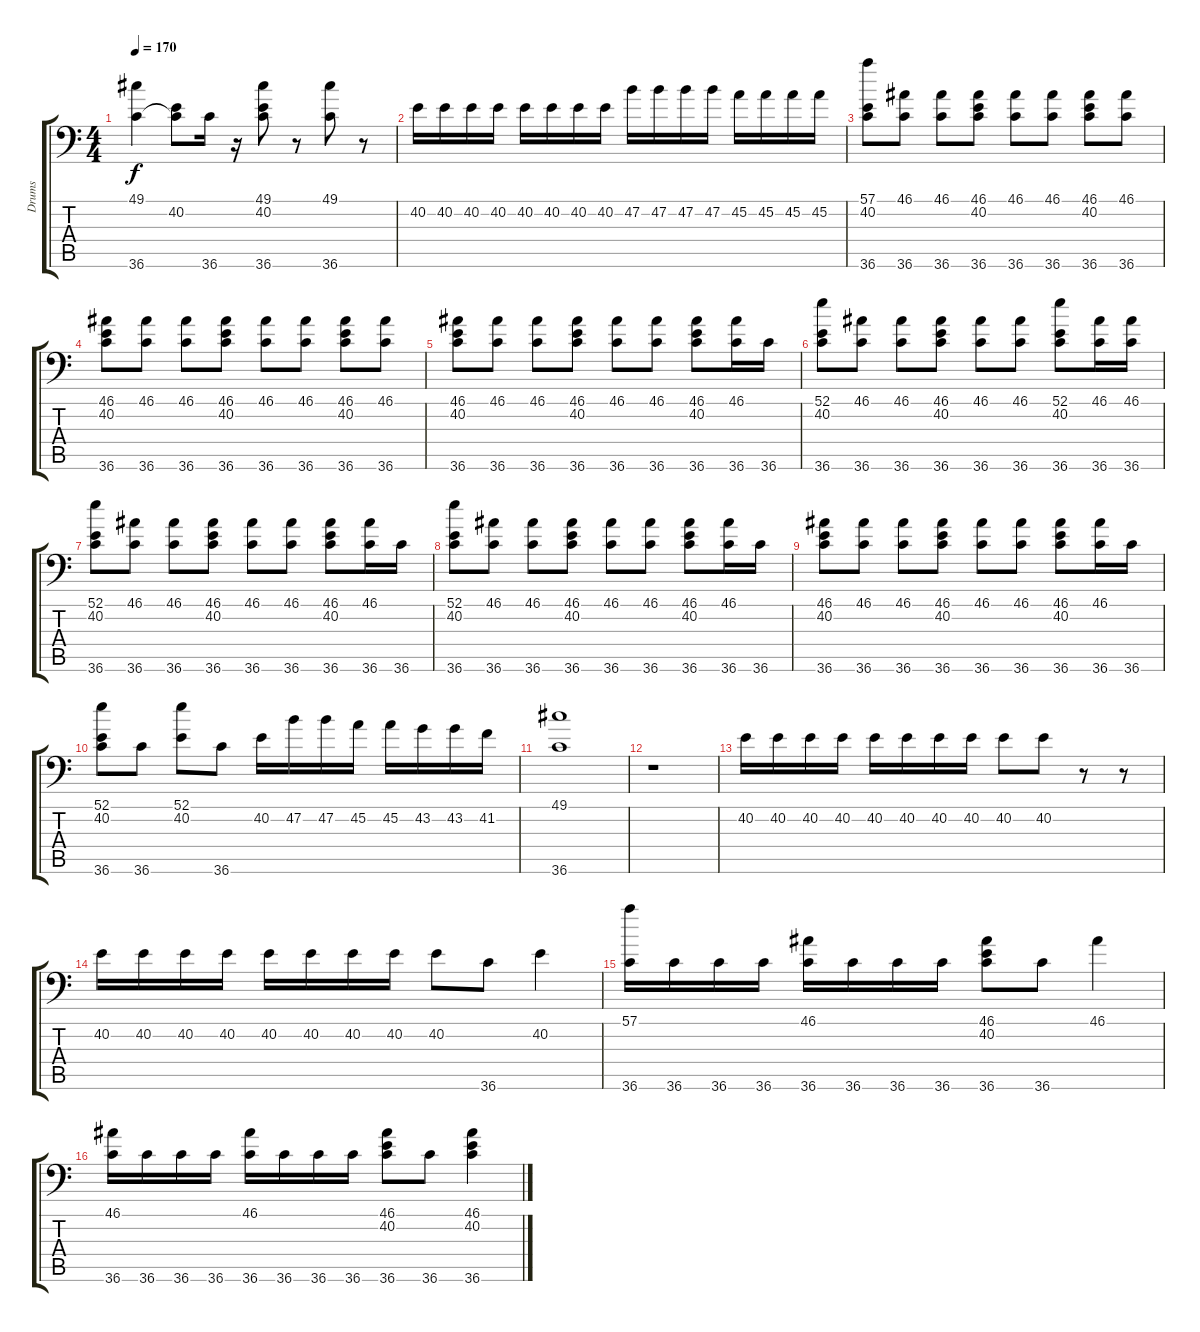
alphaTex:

\track ("Drums" "Drums") {instrument acousticgrandpiano}
\staff {score tabs}
\tuning (C-1 C-1 C-1 C-1 C-1 C-1) {hide}
\ts (4 4)
\tempo 170
\clef f4
\ks c
(49.1 36.6).4{dy f} (40.2{t} 36.6{t}).8 36.6.16 r.16 (49.1 40.2 36.6).8 r.8 (49.1 36.6).8 r.8 |
40.2.16 40.2.16 40.2.16 40.2.16 40.2.16 40.2.16 40.2.16 40.2.16 47.2.16 47.2.16 47.2.16 47.2.16 45.2.16 45.2.16 45.2.16 45.2.16 |
(57.1 40.2 36.6).8 (46.1 36.6).8 (46.1 36.6).8 (46.1 40.2 36.6).8 (46.1 36.6).8 (46.1 36.6).8 (46.1 40.2 36.6).8 (46.1 36.6).8 |
(46.1 40.2 36.6).8 (46.1 36.6).8 (46.1 36.6).8 (46.1 40.2 36.6).8 (46.1 36.6).8 (46.1 36.6).8 (46.1 40.2 36.6).8 (46.1 36.6).8 |
(46.1 40.2 36.6).8 (46.1 36.6).8 (46.1 36.6).8 (46.1 40.2 36.6).8 (46.1 36.6).8 (46.1 36.6).8 (46.1 40.2 36.6).8 (46.1 36.6).16 36.6.16 |
(52.1 40.2 36.6).8 (46.1 36.6).8 (46.1 36.6).8 (46.1 40.2 36.6).8 (46.1 36.6).8 (46.1 36.6).8 (52.1 40.2 36.6).8 (46.1 36.6).16 (46.1 36.6).16 |
(52.1 40.2 36.6).8 (46.1 36.6).8 (46.1 36.6).8 (46.1 40.2 36.6).8 (46.1 36.6).8 (46.1 36.6).8 (46.1 40.2 36.6).8 (46.1 36.6).16 36.6.16 |
(52.1 40.2 36.6).8 (46.1 36.6).8 (46.1 36.6).8 (46.1 40.2 36.6).8 (46.1 36.6).8 (46.1 36.6).8 (46.1 40.2 36.6).8 (46.1 36.6).16 36.6.16 |
(46.1 40.2 36.6).8 (46.1 36.6).8 (46.1 36.6).8 (46.1 40.2 36.6).8 (46.1 36.6).8 (46.1 36.6).8 (46.1 40.2 36.6).8 (46.1 36.6).16 36.6.16 |
(52.1 40.2 36.6).8 36.6.8 (52.1 40.2).8 36.6.8 40.2.16 47.2.16 47.2.16 45.2.16 45.2.16 43.2.16 43.2.16 41.2.16 |
(49.1 36.6).1 |
r.1 |
40.2.16 40.2.16 40.2.16 40.2.16 40.2.16 40.2.16 40.2.16 40.2.16 40.2.8 40.2.8 r.8 r.8 |
40.2.16 40.2.16 40.2.16 40.2.16 40.2.16 40.2.16 40.2.16 40.2.16 40.2.8 36.6.8 40.2.4 |
(57.1 36.6).16 36.6.16 36.6.16 36.6.16 (46.1 36.6).16 36.6.16 36.6.16 36.6.16 (46.1 40.2 36.6).8 36.6.8 46.1.4 |
(46.1 36.6).16 36.6.16 36.6.16 36.6.16 (46.1 36.6).16 36.6.16 36.6.16 36.6.16 (46.1 40.2 36.6).8 36.6.8 (46.1 40.2 36.6).4
